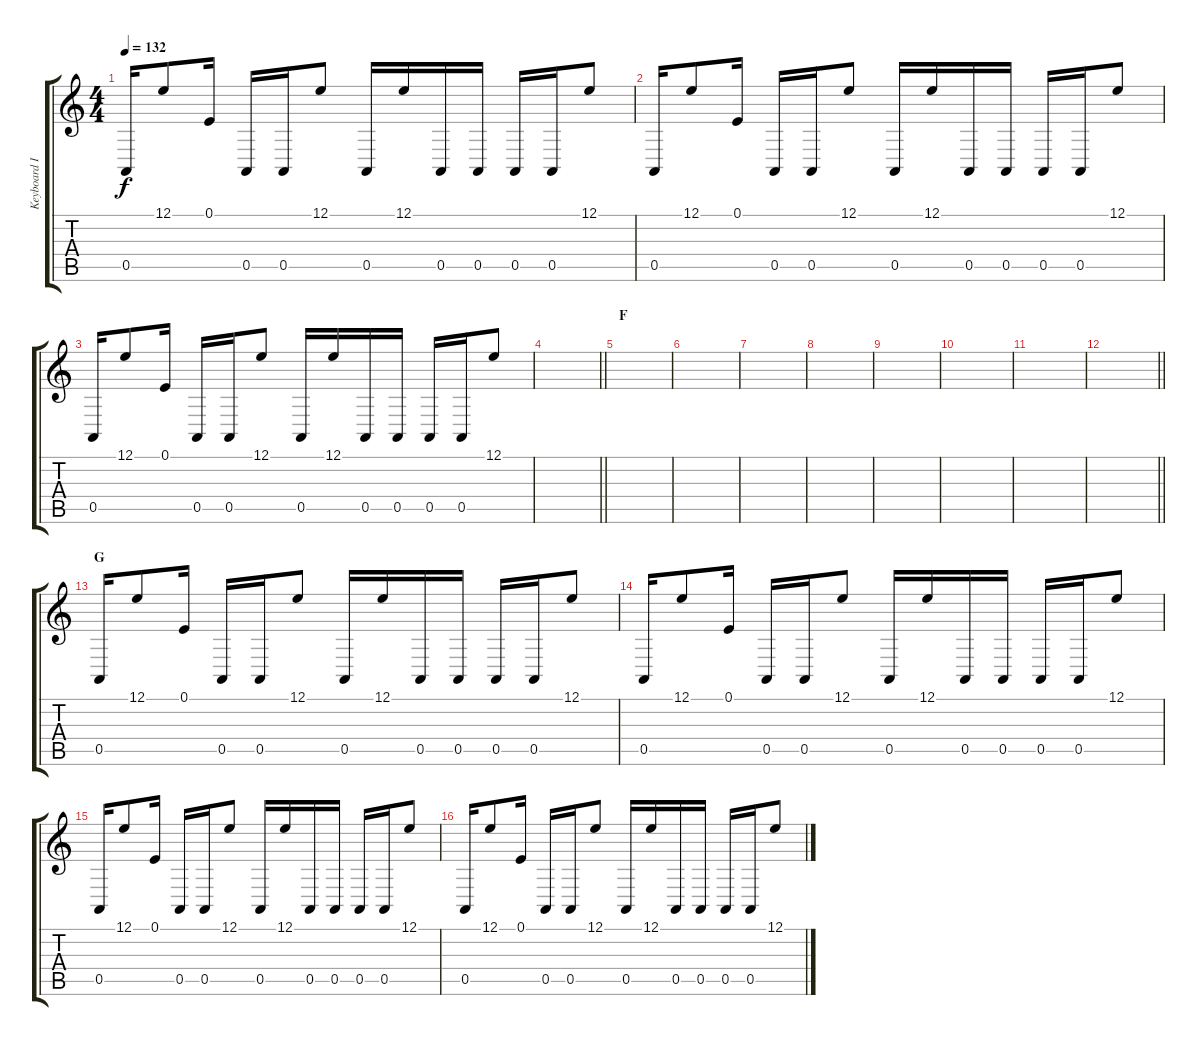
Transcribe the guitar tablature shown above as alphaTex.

\track ("Keyboard II" "Keyboard I") {instrument lead8bassandlead}
\staff {score tabs}
\tuning (E4 B3 G3 D3 A2 E2) {hide}
\ts (4 4)
\tempo 132
\clef g2
\ks c
0.5.16{dy f} 12.1.8 0.1.16 0.5.16 0.5.16 12.1.8 0.5.16 12.1.16 0.5.16 0.5.16 0.5.16 0.5.16 12.1.8 |
0.5.16 12.1.8 0.1.16 0.5.16 0.5.16 12.1.8 0.5.16 12.1.16 0.5.16 0.5.16 0.5.16 0.5.16 12.1.8 |
0.5.16 12.1.8 0.1.16 0.5.16 0.5.16 12.1.8 0.5.16 12.1.16 0.5.16 0.5.16 0.5.16 0.5.16 12.1.8 |
\barLineRight lightlight
|
\section ("" "F")
|
|
|
|
|
|
|
\barLineRight lightlight
|
\section ("" "G")
0.5.16 12.1.8 0.1.16 0.5.16 0.5.16 12.1.8 0.5.16 12.1.16 0.5.16 0.5.16 0.5.16 0.5.16 12.1.8 |
0.5.16 12.1.8 0.1.16 0.5.16 0.5.16 12.1.8 0.5.16 12.1.16 0.5.16 0.5.16 0.5.16 0.5.16 12.1.8 |
0.5.16 12.1.8 0.1.16 0.5.16 0.5.16 12.1.8 0.5.16 12.1.16 0.5.16 0.5.16 0.5.16 0.5.16 12.1.8 |
0.5.16 12.1.8 0.1.16 0.5.16 0.5.16 12.1.8 0.5.16 12.1.16 0.5.16 0.5.16 0.5.16 0.5.16 12.1.8
